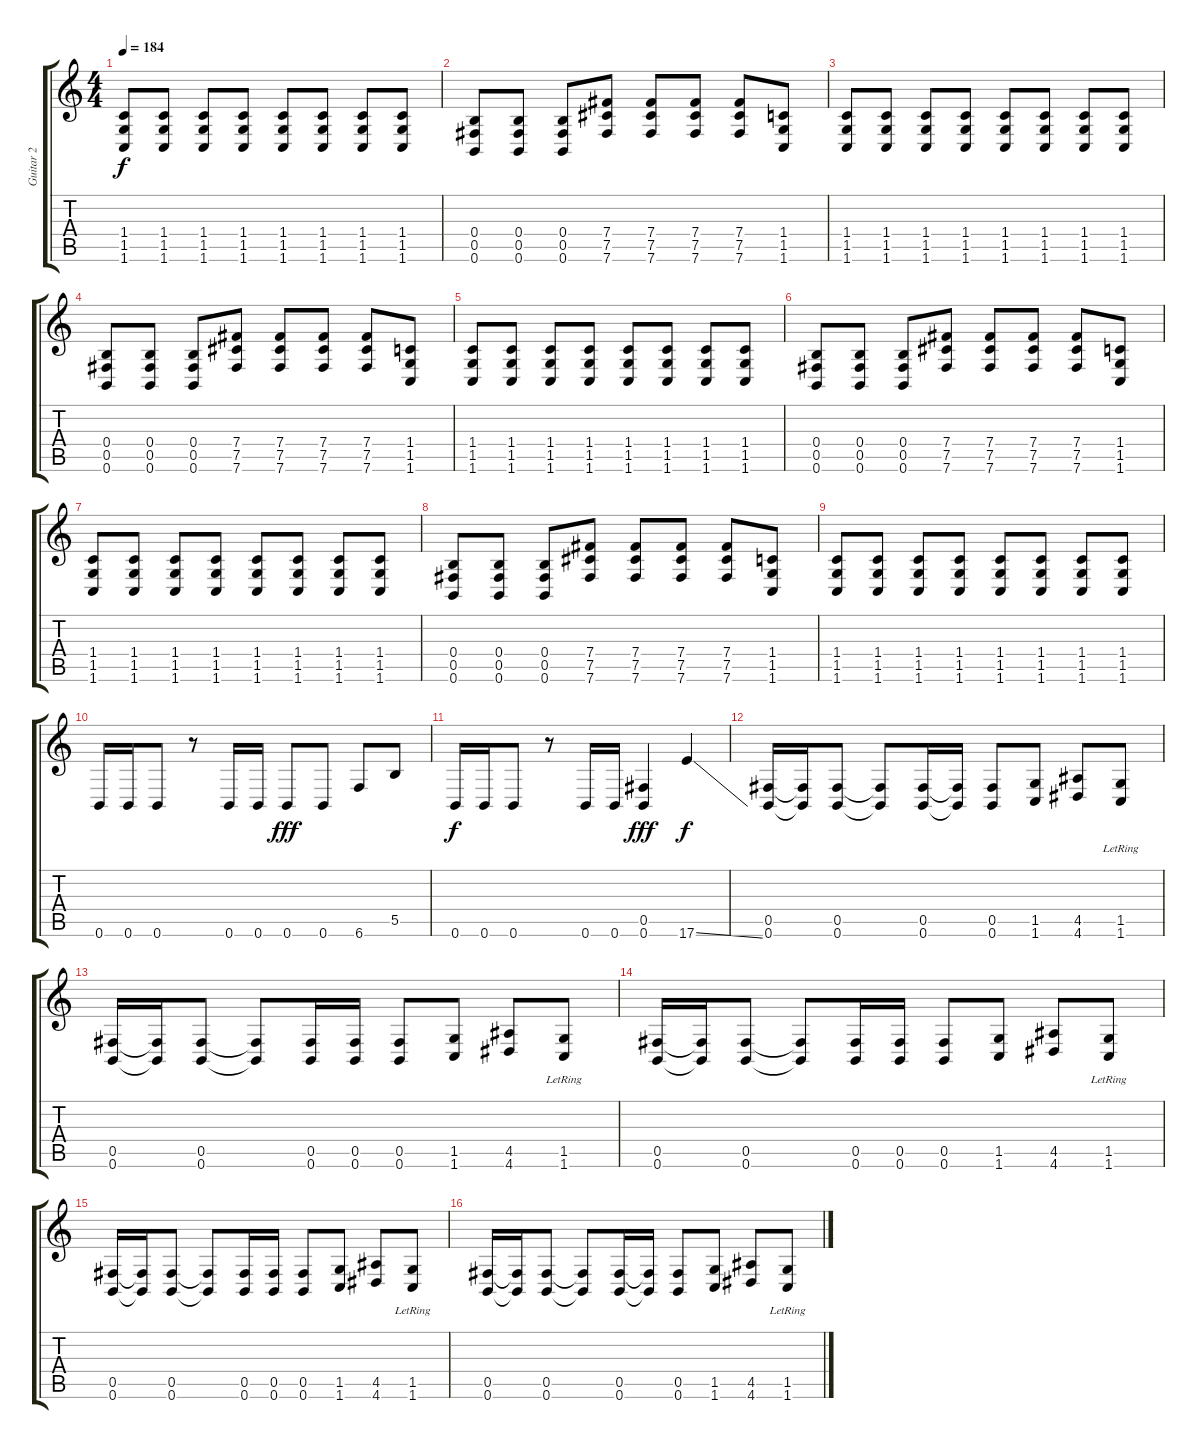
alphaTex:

\track ("Guitar 2" "Guitar 2") {instrument distortionguitar}
\staff {score tabs}
\tuning (Db4 Ab3 E3 B2 Gb2 B1) {hide}
\ts (4 4)
\tempo 184
\clef g2
\ks c
(1.4 1.5 1.6).8{dy f} (1.4 1.5 1.6).8 (1.4 1.5 1.6).8 (1.4 1.5 1.6).8 (1.4 1.5 1.6).8 (1.4 1.5 1.6).8 (1.4 1.5 1.6).8 (1.4 1.5 1.6).8 |
(0.4 0.5 0.6).8 (0.4 0.5 0.6).8 (0.4 0.5 0.6).8 (7.4 7.5 7.6).8 (7.4 7.5 7.6).8 (7.4 7.5 7.6).8 (7.4 7.5 7.6).8 (1.4 1.5 1.6).8 |
(1.4 1.5 1.6).8 (1.4 1.5 1.6).8 (1.4 1.5 1.6).8 (1.4 1.5 1.6).8 (1.4 1.5 1.6).8 (1.4 1.5 1.6).8 (1.4 1.5 1.6).8 (1.4 1.5 1.6).8 |
(0.4 0.5 0.6).8 (0.4 0.5 0.6).8 (0.4 0.5 0.6).8 (7.4 7.5 7.6).8 (7.4 7.5 7.6).8 (7.4 7.5 7.6).8 (7.4 7.5 7.6).8 (1.4 1.5 1.6).8 |
(1.4 1.5 1.6).8 (1.4 1.5 1.6).8 (1.4 1.5 1.6).8 (1.4 1.5 1.6).8 (1.4 1.5 1.6).8 (1.4 1.5 1.6).8 (1.4 1.5 1.6).8 (1.4 1.5 1.6).8 |
(0.4 0.5 0.6).8 (0.4 0.5 0.6).8 (0.4 0.5 0.6).8 (7.4 7.5 7.6).8 (7.4 7.5 7.6).8 (7.4 7.5 7.6).8 (7.4 7.5 7.6).8 (1.4 1.5 1.6).8 |
(1.4 1.5 1.6).8 (1.4 1.5 1.6).8 (1.4 1.5 1.6).8 (1.4 1.5 1.6).8 (1.4 1.5 1.6).8 (1.4 1.5 1.6).8 (1.4 1.5 1.6).8 (1.4 1.5 1.6).8 |
(0.4 0.5 0.6).8 (0.4 0.5 0.6).8 (0.4 0.5 0.6).8 (7.4 7.5 7.6).8 (7.4 7.5 7.6).8 (7.4 7.5 7.6).8 (7.4 7.5 7.6).8 (1.4 1.5 1.6).8 |
(1.4 1.5 1.6).8 (1.4 1.5 1.6).8 (1.4 1.5 1.6).8 (1.4 1.5 1.6).8 (1.4 1.5 1.6).8 (1.4 1.5 1.6).8 (1.4 1.5 1.6).8 (1.4 1.5 1.6).8 |
0.6.16 0.6.16 0.6.8 r.8 0.6.16 0.6.16 0.6.8{dy fff} 0.6.8 6.6.8 5.5.8 |
0.6.16{dy f} 0.6.16 0.6.8 r.8 0.6.16 0.6.16 (0.5 0.6).4{dy fff} 17.6{ss}.4{dy f} |
(0.5 0.6).16 (0.5{t} 0.6{t}).16 (0.5 0.6).8 (0.5{t} 0.6{t}).8 (0.5 0.6).16 (0.5{t} 0.6{t}).16 (0.5 0.6).8 (1.5 1.6).8 (4.5 4.6).8 (1.5{lr} 1.6).8 |
(0.5 0.6).16 (0.5{t} 0.6{t}).16 (0.5 0.6).8 (0.5{t} 0.6{t}).8 (0.5 0.6).16 (0.5 0.6).16 (0.5 0.6).8 (1.5 1.6).8 (4.5 4.6).8 (1.5{lr} 1.6).8 |
(0.5 0.6).16 (0.5{t} 0.6{t}).16 (0.5 0.6).8 (0.5{t} 0.6{t}).8 (0.5 0.6).16 (0.5 0.6).16 (0.5 0.6).8 (1.5 1.6).8 (4.5 4.6).8 (1.5{lr} 1.6).8 |
(0.5 0.6).16 (0.5{t} 0.6{t}).16 (0.5 0.6).8 (0.5{t} 0.6{t}).8 (0.5 0.6).16 (0.5 0.6).16 (0.5 0.6).8 (1.5 1.6).8 (4.5 4.6).8 (1.5{lr} 1.6).8 |
(0.5 0.6).16 (0.5{t} 0.6{t}).16 (0.5 0.6).8 (0.5{t} 0.6{t}).8 (0.5 0.6).16 (0.5{t} 0.6{t}).16 (0.5 0.6).8 (1.5 1.6).8 (4.5 4.6).8 (1.5{lr} 1.6).8
